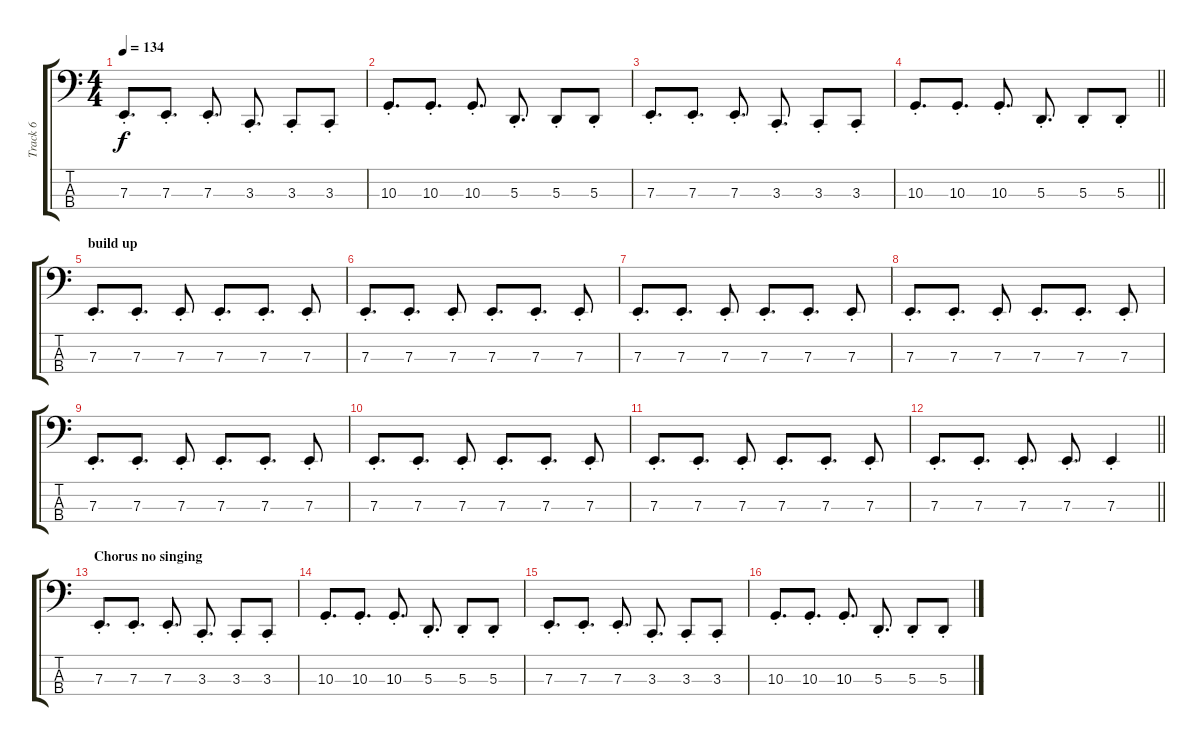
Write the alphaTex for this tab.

\track ("Track 6" "Track 6") {instrument lead8bassandlead}
\staff {score tabs}
\tuning (G2 D2 A1 E1) {hide}
\ts (4 4)
\tempo 134
\clef f4
\ks c
7.3{st}.8{d dy f} 7.3{st}.8{d} 7.3{st}.8{d} 3.3{st}.8{d} 3.3{st}.8 3.3{st}.8 |
10.3{st}.8{d} 10.3{st}.8{d} 10.3{st}.8{d} 5.3{st}.8{d} 5.3{st}.8 5.3{st}.8 |
7.3{st}.8{d} 7.3{st}.8{d} 7.3{st}.8{d} 3.3{st}.8{d} 3.3{st}.8 3.3{st}.8 |
\barLineRight lightlight
10.3{st}.8{d} 10.3{st}.8{d} 10.3{st}.8{d} 5.3{st}.8{d} 5.3{st}.8 5.3{st}.8 |
\section ("" "build up")
7.3{st}.8{d} 7.3{st}.8{d} 7.3{st}.8 7.3{st}.8{d} 7.3{st}.8{d} 7.3{st}.8 |
7.3{st}.8{d} 7.3{st}.8{d} 7.3{st}.8 7.3{st}.8{d} 7.3{st}.8{d} 7.3{st}.8 |
7.3{st}.8{d} 7.3{st}.8{d} 7.3{st}.8 7.3{st}.8{d} 7.3{st}.8{d} 7.3{st}.8 |
7.3{st}.8{d} 7.3{st}.8{d} 7.3{st}.8 7.3{st}.8{d} 7.3{st}.8{d} 7.3{st}.8 |
7.3{st}.8{d} 7.3{st}.8{d} 7.3{st}.8 7.3{st}.8{d} 7.3{st}.8{d} 7.3{st}.8 |
7.3{st}.8{d} 7.3{st}.8{d} 7.3{st}.8 7.3{st}.8{d} 7.3{st}.8{d} 7.3{st}.8 |
7.3{st}.8{d} 7.3{st}.8{d} 7.3{st}.8 7.3{st}.8{d} 7.3{st}.8{d} 7.3{st}.8 |
\barLineRight lightlight
7.3{st}.8{d} 7.3{st}.8{d} 7.3{st}.8{d} 7.3{st}.8{d} 7.3{st}.4 |
\section ("" "Chorus no singing")
7.3{st}.8{d} 7.3{st}.8{d} 7.3{st}.8{d} 3.3{st}.8{d} 3.3{st}.8 3.3{st}.8 |
10.3{st}.8{d} 10.3{st}.8{d} 10.3{st}.8{d} 5.3{st}.8{d} 5.3{st}.8 5.3{st}.8 |
7.3{st}.8{d} 7.3{st}.8{d} 7.3{st}.8{d} 3.3{st}.8{d} 3.3{st}.8 3.3{st}.8 |
10.3{st}.8{d} 10.3{st}.8{d} 10.3{st}.8{d} 5.3{st}.8{d} 5.3{st}.8 5.3{st}.8
